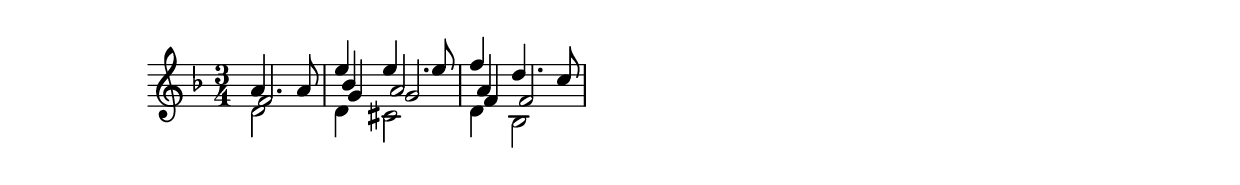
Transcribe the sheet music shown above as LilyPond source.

%% DO NOT EDIT this file manually; it was automatically
%% generated from the LilyPond Snippet Repository
%% (http://lsr.di.unimi.it).
%%
%% Make any changes in the LSR itself, or in
%% `Documentation/snippets/new/`, then run
%% `scripts/auxiliar/makelsr.pl`.
%%
%% This file is in the public domain.

\version "2.24.0"

\header {
  lsrtags = "simultaneous-notes"

  texidoc = "
In some instances of complex polyphonic music, additional voices are
necessary to prevent collisions between notes.  If more than four
parallel voices are needed, additional voices can be added by defining
a variable using the Scheme function @code{context-spec-music}.
"

  doctitle = "Additional voices to avoid collisions"
} % begin verbatim


voiceFive = #(context-spec-music (make-voice-props-set 4) 'Voice)

\relative c'' {
  \time 3/4
  \key d \minor
  \partial 2
  <<
    \new Voice  {
      \voiceOne
      a4. a8
      e'4 e4. e8
      f4 d4. c8
    }
    \new Voice {
      \voiceTwo
      d,2
      d4 cis2
      d4 bes2
    }
    \new Voice {
      \voiceThree
      f'2
      bes4 a2
      a4 s2
    }
    \new Voice {
      \voiceFive
      s2
      g4 g2
      f4 f2
    }
  >>
}
